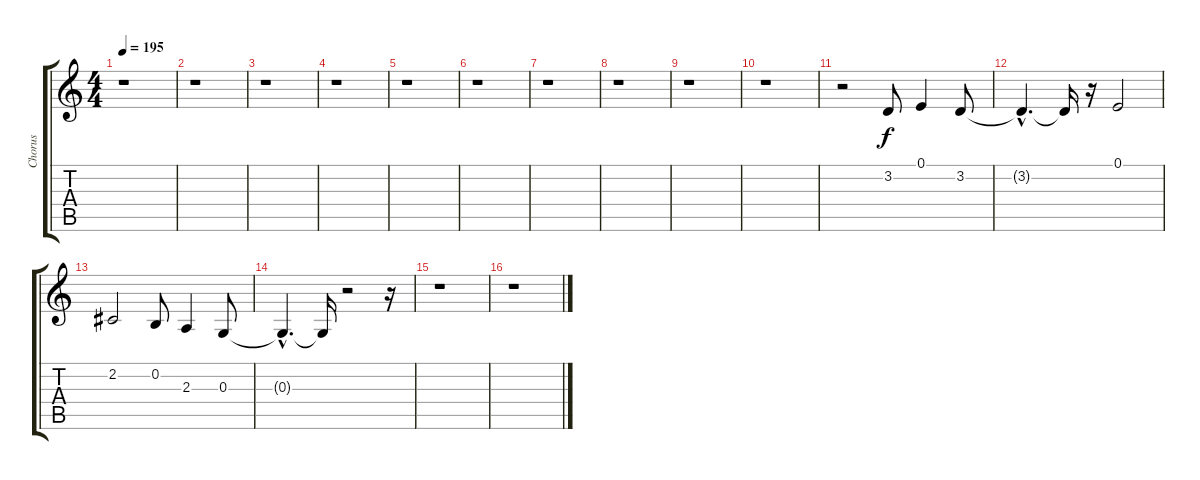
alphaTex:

\track ("Chorus" "Chorus") {instrument flute}
\staff {score tabs}
\tuning (E4 B3 G3 D3 A2 E2) {hide}
\ts (4 4)
\tempo 195
\clef g2
\ks c
r.1{dy f} |
r.1 |
r.1 |
r.1 |
r.1 |
r.1 |
r.1 |
r.1 |
r.1 |
r.1 |
r.2 3.2.8 0.1.4 3.2.8 |
3.2{hac t}.4{d} 3.2{t}.16 r.16 0.1.2 |
2.2.2 0.2.8 2.3.4 0.3.8 |
0.3{hac t}.4{d} 0.3{t}.16 r.2 r.16 |
r.1 |
r.1
